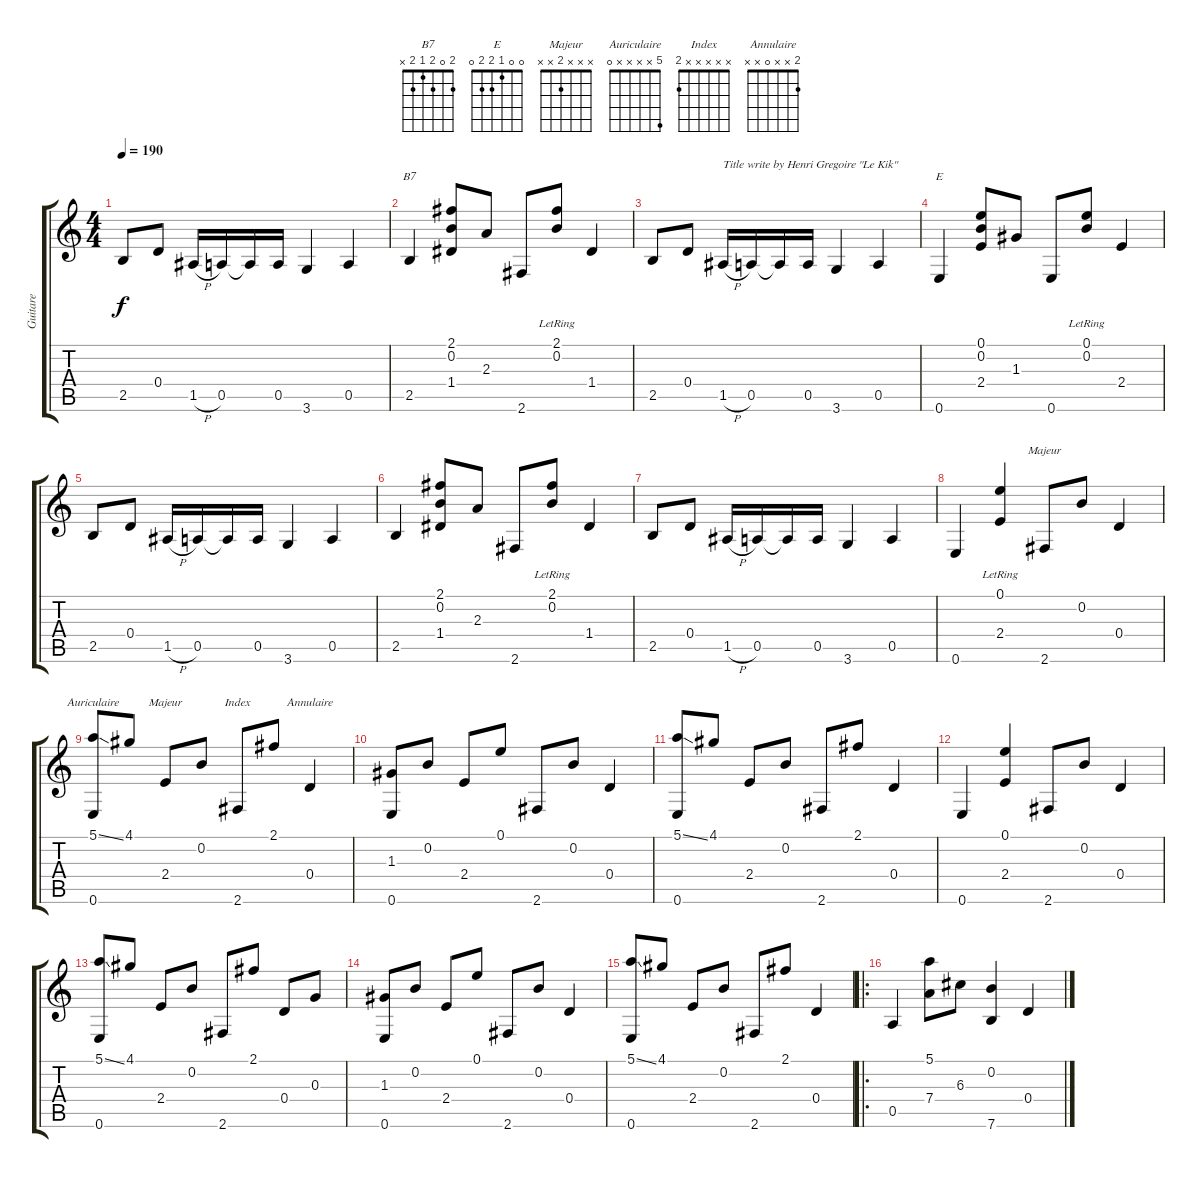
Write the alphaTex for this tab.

\track ("Guitare" "Guitare") {instrument acousticguitarsteel}
\staff {score tabs}
\tuning (E4 B3 G3 D3 A2 E2) {hide}
\chord ("B7" 2 0 2 1 2 x)
\chord ("E" 0 0 1 2 2 0)
\chord ("majeur" x x x x x 2)
\chord ("Auriculaire" 5 x x x x 0)
\chord ("Majeur" x x x 2 x x)
\chord ("Index" x x x x x 2)
\chord ("Annulaire" 2 x x 0 x x)
\ts (4 4)
\tempo 190
\clef g2
\ks c
2.5.8{dy f instrument acousticguitarsteel} 0.4.8{txt ""} 1.5{h}.16 0.5.16 0.5{t}.16 0.5.16 3.6.4 0.5.4 |
2.5.4{ch "B7"} (2.1 0.2 1.4).8 2.3.8 2.6.8 (2.1{lr} 0.2{lr}).8 1.4.4 |
2.5.8 0.4.8 1.5{h}.16{txt "Title write by Henri Gregoire \"Le Kik\""} 0.5.16 0.5{t}.16 0.5.16 3.6.4 0.5.4 |
0.6.4{ch "E"} (0.1 0.2 2.4).8 1.3.8 0.6.8 (0.1{lr} 0.2{lr}).8 2.4.4 |
2.5.8 0.4.8 1.5{h}.16 0.5.16 0.5{t}.16 0.5.16 3.6.4 0.5.4 |
2.5.4 (2.1 0.2 1.4).8 2.3.8 2.6.8 (2.1{lr} 0.2{lr}).8 1.4.4 |
2.5.8 0.4.8 1.5{h}.16 0.5.16 0.5{t}.16 0.5.16 3.6.4 0.5.4 |
0.6.4 (0.1{lr} 2.4).4 2.6.8{ch "majeur"} 0.2.8 0.4.4 |
(5.1{ss} 0.6).8{ch "Auriculaire"} 4.1.8 2.4.8{ch "Majeur"} 0.2.8 2.6.8{ch "Index"} 2.1.8 0.4.4{ch "Annulaire"} |
(1.3 0.6).8 0.2.8 2.4.8 0.1.8 2.6.8 0.2.8 0.4.4 |
(5.1{ss} 0.6).8 4.1.8 2.4.8 0.2.8 2.6.8 2.1.8 0.4.4 |
0.6.4 (0.1 2.4).4 2.6.8 0.2.8 0.4.4 |
(5.1{ss} 0.6).8 4.1.8 2.4.8 0.2.8 2.6.8 2.1.8 0.4.8 0.3.8 |
(1.3 0.6).8 0.2.8 2.4.8 0.1.8 2.6.8 0.2.8 0.4.4 |
(5.1{ss} 0.6).8 4.1.8 2.4.8 0.2.8 2.6.8 2.1.8 0.4.4 |
\ro
0.5.4 (5.1 7.4).8 6.3.8 (0.2 7.6).4 0.4.4
